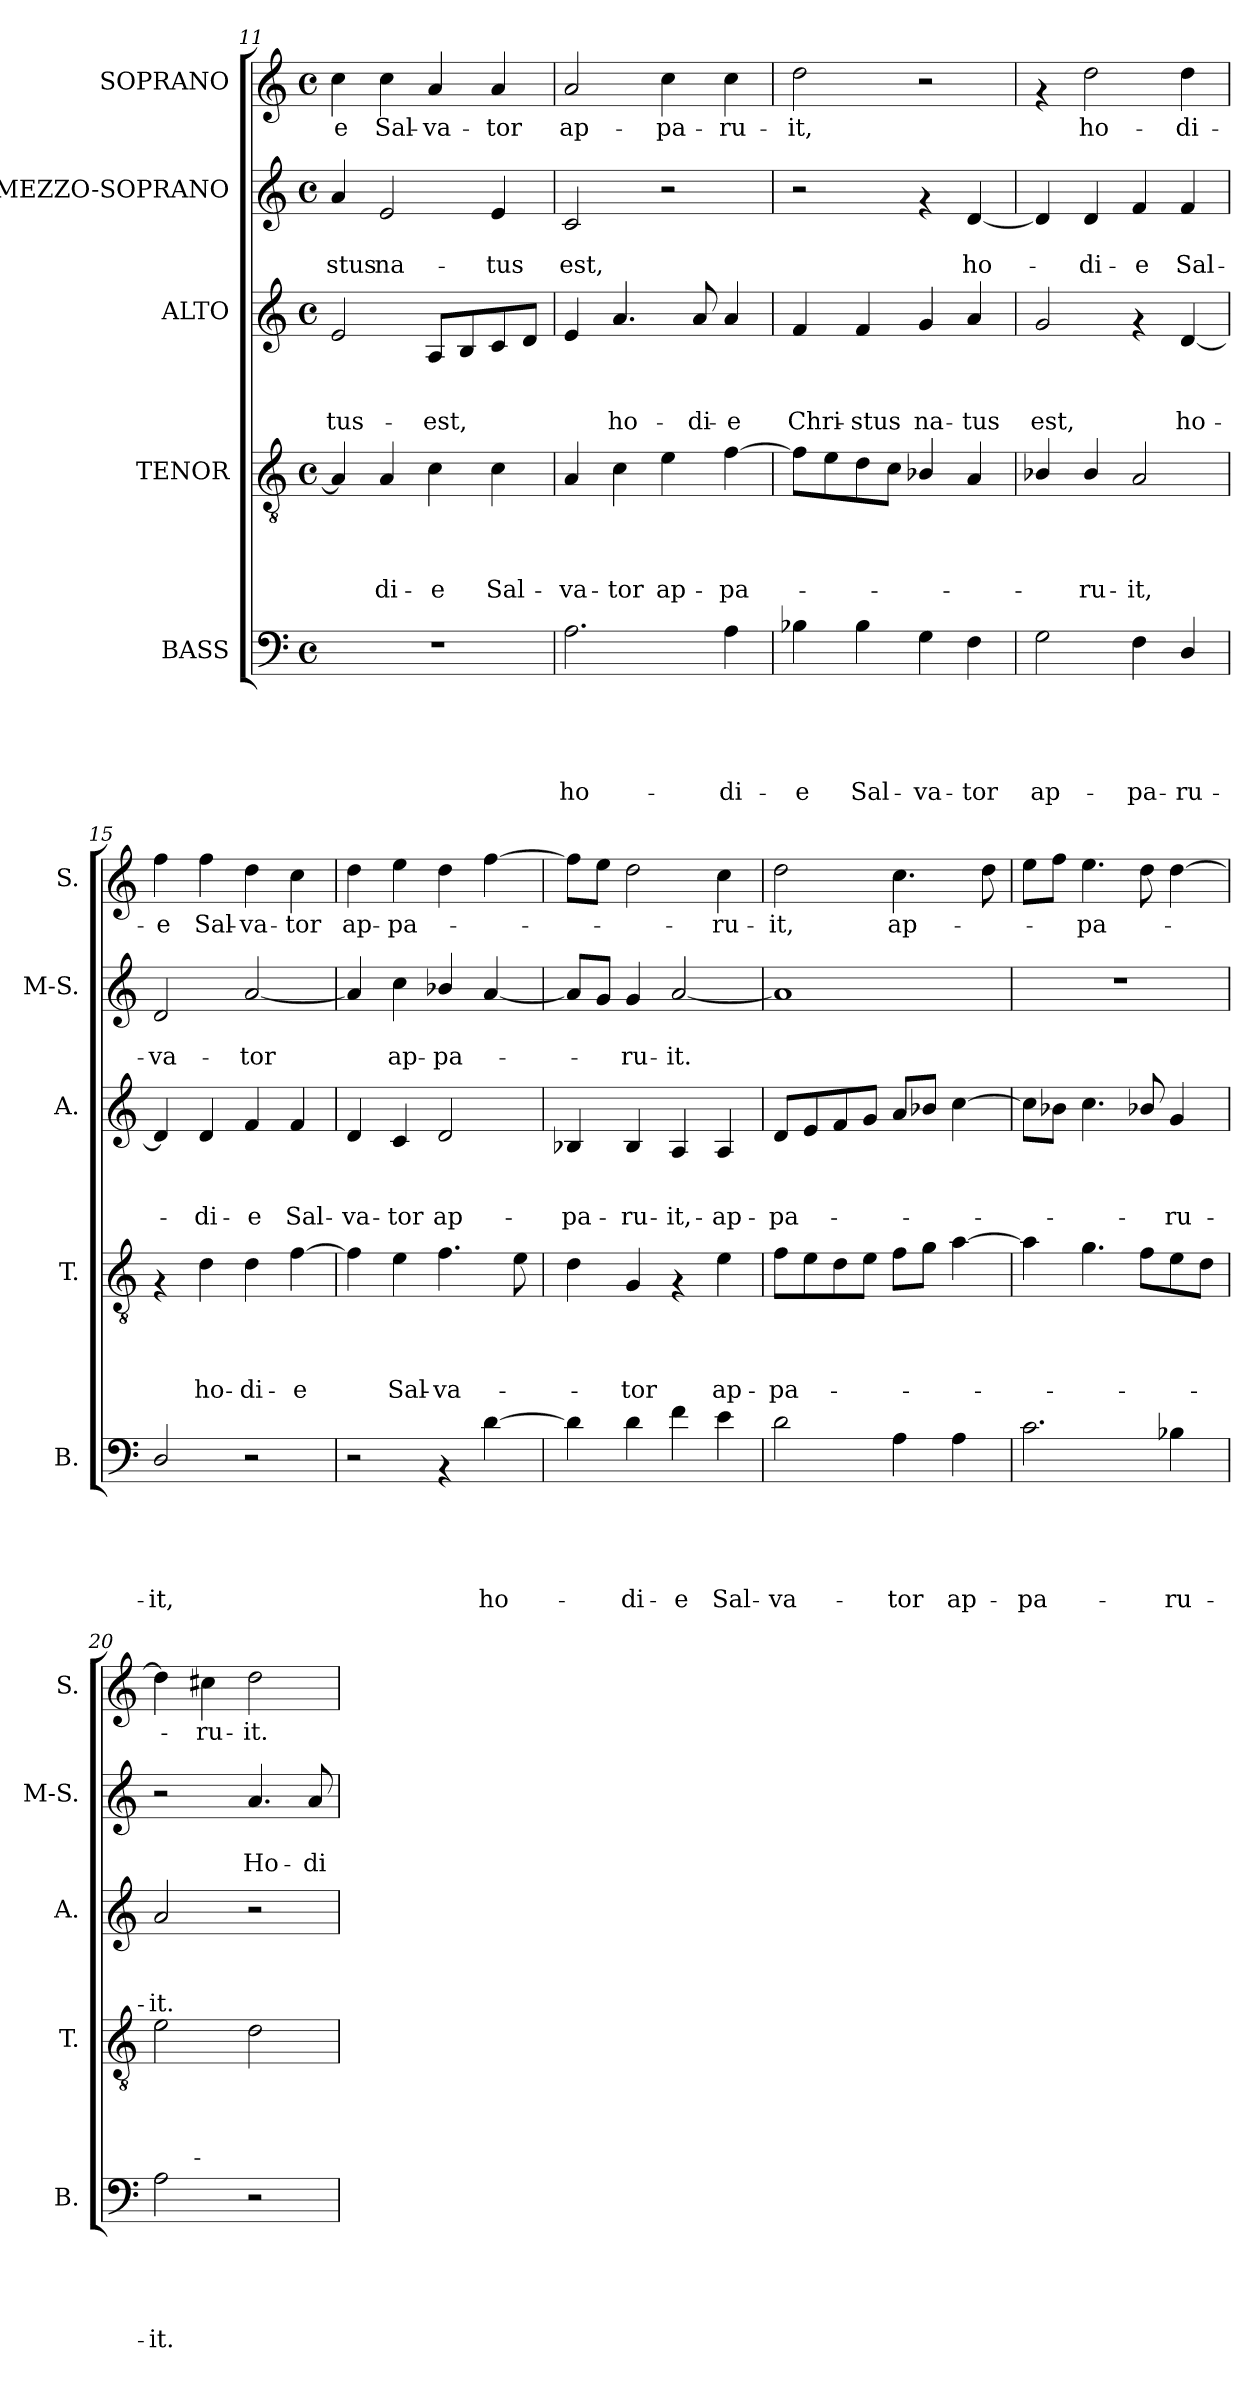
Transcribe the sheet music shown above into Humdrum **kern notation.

**kern	**text	**text	**text	**text	**text	**kern	**text	**text	**text	**text	**kern	**text	**text	**text	**kern	**text	**text	**kern	**text
*part5	*part5	*part5	*part5	*part5	*part5	*part4	*part4	*part4	*part4	*part4	*part3	*part3	*part3	*part3	*part2	*part2	*part2	*part1	*part1
*staff5	*staff5	*staff5	*staff5	*staff5	*staff5	*staff4	*staff4	*staff4	*staff4	*staff4	*staff3	*staff3	*staff3	*staff3	*staff2	*staff2	*staff2	*staff1	*staff1
*I"BASS	*	*	*	*	*	*I"TENOR	*	*	*	*	*I"ALTO	*	*	*	*I"MEZZO-SOPRANO	*	*	*I"SOPRANO	*
*I'B.	*	*	*	*	*	*I'T.	*	*	*	*	*I'A.	*	*	*	*I'M-S.	*	*	*I'S.	*
*clefF4	*	*	*	*	*	*clefGv2	*	*	*	*	*clefG2	*	*	*	*clefG2	*	*	*clefG2	*
*k[]	*	*	*	*	*	*k[]	*	*	*	*	*k[]	*	*	*	*k[]	*	*	*k[]	*
*C:	*	*	*	*	*	*C:	*	*	*	*	*C:	*	*	*	*C:	*	*	*C:	*
*M4/4	*	*	*	*	*	*M4/4	*	*	*	*	*M4/4	*	*	*	*M4/4	*	*	*M4/4	*
*met(c)	*	*	*	*	*	*met(c)	*	*	*	*	*met(c)	*	*	*	*met(c)	*	*	*met(c)	*
=11	=11	=11	=11	=11	=11	=11	=11	=11	=11	=11	=11	=11	=11	=11	=11	=11	=11	=11	=11
!	!	!	!	!	!	!	!	!	!	!	!	!	!	!LO:LY:b	!	!	!LO:LY:b	!	!LO:LY:b
1r	.	.	.	.	.	4A/]	.	.	.	.	2e/	.	.	-tus-	4a/	.	-stus	4cc\	-e
!	!	!	!	!	!	!	!	!	!	!LO:LY:b	!	!	!	!	!	!	!LO:LY:b	!	!LO:LY:b
.	.	.	.	.	.	4A/	.	.	.	-di-	.	.	.	.	2e/	.	na-	4cc\	Sal-
!	!	!	!	!	!	!	!	!	!	!LO:LY:b	!	!	!	!LO:LY:b	!	!	!	!	!LO:LY:b
.	.	.	.	.	.	4c\	.	.	.	-e	8A/L	.	.	-est,	.	.	.	4a/	-va-
.	.	.	.	.	.	.	.	.	.	.	8B/	.	.	.	.	.	.	.	.
!	!	!	!	!	!	!	!	!	!	!LO:LY:b	!	!	!	!	!	!	!LO:LY:b	!	!LO:LY:b
.	.	.	.	.	.	4c\	.	.	.	Sal-	8c/	.	.	.	4e/	.	-tus	4a/	-tor
.	.	.	.	.	.	.	.	.	.	.	8d/J	.	.	.	.	.	.	.	.
!!LO:PB:g=z
=12	=12	=12	=12	=12	=12	=12	=12	=12	=12	=12	=12	=12	=12	=12	=12	=12	=12	=12	=12
!	!	!	!	!	!LO:LY:b	!	!	!	!	!LO:LY:b	!	!	!	!	!	!	!LO:LY:b	!	!LO:LY:b
2.A\	.	.	.	.	ho-	4A/	.	.	.	-va-	4e/	.	.	.	2c/	.	est,	2a/	ap-
!	!	!	!	!	!	!	!	!	!	!LO:LY:b	!	!	!	!LO:LY:b	!	!	!	!	!
.	.	.	.	.	.	4c\	.	.	.	-tor	4.a/	.	.	ho-	.	.	.	.	.
!	!	!	!	!	!	!	!	!	!	!LO:LY:b	!	!	!	!	!	!	!	!	!LO:LY:b
.	.	.	.	.	.	4e\	.	.	.	ap-	.	.	.	.	2r	.	.	4cc\	-pa-
!	!	!	!	!	!	!	!	!	!	!	!	!	!	!LO:LY:b	!	!	!	!	!
.	.	.	.	.	.	.	.	.	.	.	8a/	.	.	-di-	.	.	.	.	.
!	!	!	!	!	!LO:LY:b	!	!	!	!	!LO:LY:b	!	!	!	!LO:LY:b	!	!	!	!	!LO:LY:b
4A\	.	.	.	.	-di-	[>4f\	.	.	.	-pa-	4a/	.	.	-e	.	.	.	4cc\	-ru-
=13	=13	=13	=13	=13	=13	=13	=13	=13	=13	=13	=13	=13	=13	=13	=13	=13	=13	=13	=13
!	!	!	!	!	!LO:LY:b	!	!	!	!	!	!	!	!	!LO:LY:b	!	!	!	!	!LO:LY:b
4B-X\	.	.	.	.	-e	8f\L]	.	.	.	.	4f/	.	.	Chri-	2r	.	.	2dd\	-it,
.	.	.	.	.	.	8e\	.	.	.	.	.	.	.	.	.	.	.	.	.
!	!	!	!	!	!LO:LY:b	!	!	!	!	!	!	!	!	!LO:LY:b	!	!	!	!	!
4B-\	.	.	.	.	Sal-	8d\	.	.	.	.	4f/	.	.	-stus	.	.	.	.	.
.	.	.	.	.	.	8c\J	.	.	.	.	.	.	.	.	.	.	.	.	.
!	!	!	!	!	!LO:LY:b	!	!	!	!	!	!	!	!	!LO:LY:b	!	!	!	!	!
4G\	.	.	.	.	-va-	4B-X/	.	.	.	.	4g/	.	.	na-	4rf	.	.	2r	.
!	!	!	!	!	!LO:LY:b	!	!	!	!	!	!	!	!	!LO:LY:b	!	!	!LO:LY:b	!	!
4F\	.	.	.	.	-tor	4A/	.	.	.	.	4a/	.	.	-tus	[<4d/	.	ho-	.	.
=14	=14	=14	=14	=14	=14	=14	=14	=14	=14	=14	=14	=14	=14	=14	=14	=14	=14	=14	=14
!	!	!	!	!	!LO:LY:b	!	!	!	!	!	!	!	!	!LO:LY:b	!	!	!	!	!
2G\	.	.	.	.	ap-	4B-X/	.	.	.	.	2g/	.	.	est,	4d/]	.	.	4rf	.
!	!	!	!	!	!	!	!	!	!	!LO:LY:b	!	!	!	!	!	!	!LO:LY:b	!	!LO:LY:b
.	.	.	.	.	.	4B-/	.	.	.	-ru-	.	.	.	.	4d/	.	-di-	2dd\	ho-
!	!	!	!	!	!LO:LY:b	!	!	!	!	!LO:LY:b	!	!	!	!	!	!	!LO:LY:b	!	!
4F\	.	.	.	.	-pa-	2A/	.	.	.	-it,	4rf	.	.	.	4f/	.	-e	.	.
!	!	!	!	!	!LO:LY:b	!	!	!	!	!	!	!	!	!LO:LY:b	!	!	!LO:LY:b	!	!LO:LY:b
4D/	.	.	.	.	-ru-	.	.	.	.	.	[<4d/	.	.	ho-	4f/	.	Sal-	4dd\	-di-
=15	=15	=15	=15	=15	=15	=15	=15	=15	=15	=15	=15	=15	=15	=15	=15	=15	=15	=15	=15
!	!	!	!	!	!LO:LY:b	!	!	!	!	!	!	!	!	!	!	!	!LO:LY:b	!	!LO:LY:b
2D/	.	.	.	.	-it,	4rF	.	.	.	.	4d/]	.	.	.	2d/	.	-va-	4ff\	-e
!	!	!	!	!	!	!	!	!	!	!LO:LY:b	!	!	!	!LO:LY:b	!	!	!	!	!LO:LY:b
.	.	.	.	.	.	4d\	.	.	.	ho-	4d/	.	.	-di-	.	.	.	4ff\	Sal-
!	!	!	!	!	!	!	!	!	!	!LO:LY:b	!	!	!	!LO:LY:b	!	!	!LO:LY:b	!	!LO:LY:b
2r	.	.	.	.	.	4d\	.	.	.	-di-	4f/	.	.	-e	[<2a/	.	-tor	4dd\	-va-
!	!	!	!	!	!	!	!	!	!	!LO:LY:b	!	!	!	!LO:LY:b	!	!	!	!	!LO:LY:b
.	.	.	.	.	.	[>4f\	.	.	.	-e	4f/	.	.	Sal-	.	.	.	4cc\	-tor
=16	=16	=16	=16	=16	=16	=16	=16	=16	=16	=16	=16	=16	=16	=16	=16	=16	=16	=16	=16
!	!	!	!	!	!	!	!	!	!	!	!	!	!	!LO:LY:b	!	!	!	!	!LO:LY:b
2r	.	.	.	.	.	4f\]	.	.	.	.	4d/	.	.	-va-	4a/]	.	.	4dd\	ap-
!	!	!	!	!	!	!	!	!	!	!LO:LY:b	!	!	!	!LO:LY:b	!	!	!LO:LY:b	!	!LO:LY:b
.	.	.	.	.	.	4e\	.	.	.	Sal-	4c/	.	.	-tor	4cc\	.	ap-	4ee\	-pa-
!	!	!	!	!	!	!	!	!	!	!LO:LY:b	!	!	!	!LO:LY:b	!	!	!LO:LY:b	!	!
4rAA	.	.	.	.	.	4.f\	.	.	.	-va-	2d/	.	.	ap-	4b-X/	.	-pa-	4dd\	.
!	!	!	!	!	!LO:LY:b	!	!	!	!	!	!	!	!	!	!	!	!	!	!
[>4d\	.	.	.	.	ho-	.	.	.	.	.	.	.	.	.	[<4a/	.	.	[>4ff\	.
.	.	.	.	.	.	8e\	.	.	.	.	.	.	.	.	.	.	.	.	.
=17	=17	=17	=17	=17	=17	=17	=17	=17	=17	=17	=17	=17	=17	=17	=17	=17	=17	=17	=17
!	!	!	!	!	!	!	!	!	!	!	!	!	!	!LO:LY:b	!	!	!	!	!
4d\]	.	.	.	.	.	4d\	.	.	.	.	4B-X/	.	.	-pa-	8a/L]	.	.	8ff\L]	.
.	.	.	.	.	.	.	.	.	.	.	.	.	.	.	8g/J	.	.	8ee\J	.
!	!	!	!	!	!LO:LY:b	!	!	!	!	!LO:LY:b	!	!	!	!LO:LY:b	!	!	!LO:LY:b	!	!
4d\	.	.	.	.	-di-	4G/	.	.	.	-tor	4B-/	.	.	-ru-	4g/	.	-ru-	2dd\	.
!	!	!	!	!	!LO:LY:b	!	!	!	!	!	!	!	!	!LO:LY:b	!	!	!LO:LY:b	!	!
4f\	.	.	.	.	-e	4rF	.	.	.	.	4A/	.	.	-it,-	[<2a/	.	-it.	.	.
!	!	!	!	!	!LO:LY:b	!	!	!	!	!LO:LY:b	!	!	!	!LO:LY:b	!	!	!	!	!LO:LY:b
4e\	.	.	.	.	Sal-	4e\	.	.	.	ap-	4A/	.	.	-ap-	.	.	.	4cc\	-ru-
!!LO:PB:g=z
=18	=18	=18	=18	=18	=18	=18	=18	=18	=18	=18	=18	=18	=18	=18	=18	=18	=18	=18	=18
!	!	!	!	!	!LO:LY:b	!	!	!	!	!LO:LY:b	!	!	!	!LO:LY:b	!	!	!	!	!LO:LY:b
2d\	.	.	.	.	-va-	8f\L	.	.	.	-pa-	8d/L	.	.	-pa-	1a]	.	.	2dd\	-it,
.	.	.	.	.	.	8e\	.	.	.	.	8e/	.	.	.	.	.	.	.	.
.	.	.	.	.	.	8d\	.	.	.	.	8f/	.	.	.	.	.	.	.	.
.	.	.	.	.	.	8e\J	.	.	.	.	8g/J	.	.	.	.	.	.	.	.
!	!	!	!	!	!LO:LY:b	!	!	!	!	!	!	!	!	!	!	!	!	!	!LO:LY:b
4A\	.	.	.	.	-tor	8f\L	.	.	.	.	8a/L	.	.	.	.	.	.	4.cc\	ap-
.	.	.	.	.	.	8g\J	.	.	.	.	8b-X/J	.	.	.	.	.	.	.	.
!	!	!	!	!	!LO:LY:b	!	!	!	!	!	!	!	!	!	!	!	!	!	!
4A\	.	.	.	.	ap-	[>4a\	.	.	.	.	[>4cc\	.	.	.	.	.	.	.	.
.	.	.	.	.	.	.	.	.	.	.	.	.	.	.	.	.	.	8dd\	.
=19	=19	=19	=19	=19	=19	=19	=19	=19	=19	=19	=19	=19	=19	=19	=19	=19	=19	=19	=19
!	!	!	!	!	!LO:LY:b	!	!	!	!	!	!	!	!	!	!	!	!	!	!
2.c\	.	.	.	.	-pa-	4a\]	.	.	.	.	8cc\L]	.	.	.	1r	.	.	8ee\L	.
.	.	.	.	.	.	.	.	.	.	.	8b-X\J	.	.	.	.	.	.	8ff\J	.
!	!	!	!	!	!	!	!	!	!	!	!	!	!	!	!	!	!	!	!LO:LY:b
.	.	.	.	.	.	4.g\	.	.	.	.	4.cc\	.	.	.	.	.	.	4.ee\	-pa-
.	.	.	.	.	.	8f\L	.	.	.	.	8b-X/	.	.	.	.	.	.	8dd\	.
!	!	!	!	!	!LO:LY:b	!	!	!	!	!	!	!	!	!LO:LY:b	!	!	!	!	!
4B-X\	.	.	.	.	-ru-	8e\	.	.	.	.	4g/	.	.	-ru-	.	.	.	[>4dd\	.
.	.	.	.	.	.	8d\J	.	.	.	.	.	.	.	.	.	.	.	.	.
=20	=20	=20	=20	=20	=20	=20	=20	=20	=20	=20	=20	=20	=20	=20	=20	=20	=20	=20	=20
!	!	!	!	!	!LO:LY:b	!	!	!	!	!	!	!	!	!LO:LY:b	!	!	!	!	!
2A\	.	.	.	.	-it.	2e\	.	.	.	.	2a/	.	.	-it.	2r	.	.	4dd\]	.
!	!	!	!	!	!	!	!	!	!	!	!	!	!	!	!	!	!	!	!LO:LY:b
.	.	.	.	.	.	.	.	.	.	.	.	.	.	.	.	.	.	4cc#X\	-ru-
!	!	!	!	!	!	!	!	!	!	!	!	!	!	!	!	!	!LO:LY:b	!	!LO:LY:b
2r	.	.	.	.	.	2d\	.	.	.	.	2r	.	.	.	4.a/	.	Ho-	2dd\	-it.
!	!	!	!	!	!	!	!	!	!	!	!	!	!	!	!	!	!LO:LY:b	!	!
.	.	.	.	.	.	.	.	.	.	.	.	.	.	.	8a/	.	-di-	.	.
=	=	=	=	=	=	=	=	=	=	=	=	=	=	=	=	=	=	=	=
*-	*-	*-	*-	*-	*-	*-	*-	*-	*-	*-	*-	*-	*-	*-	*-	*-	*-	*-	*-
